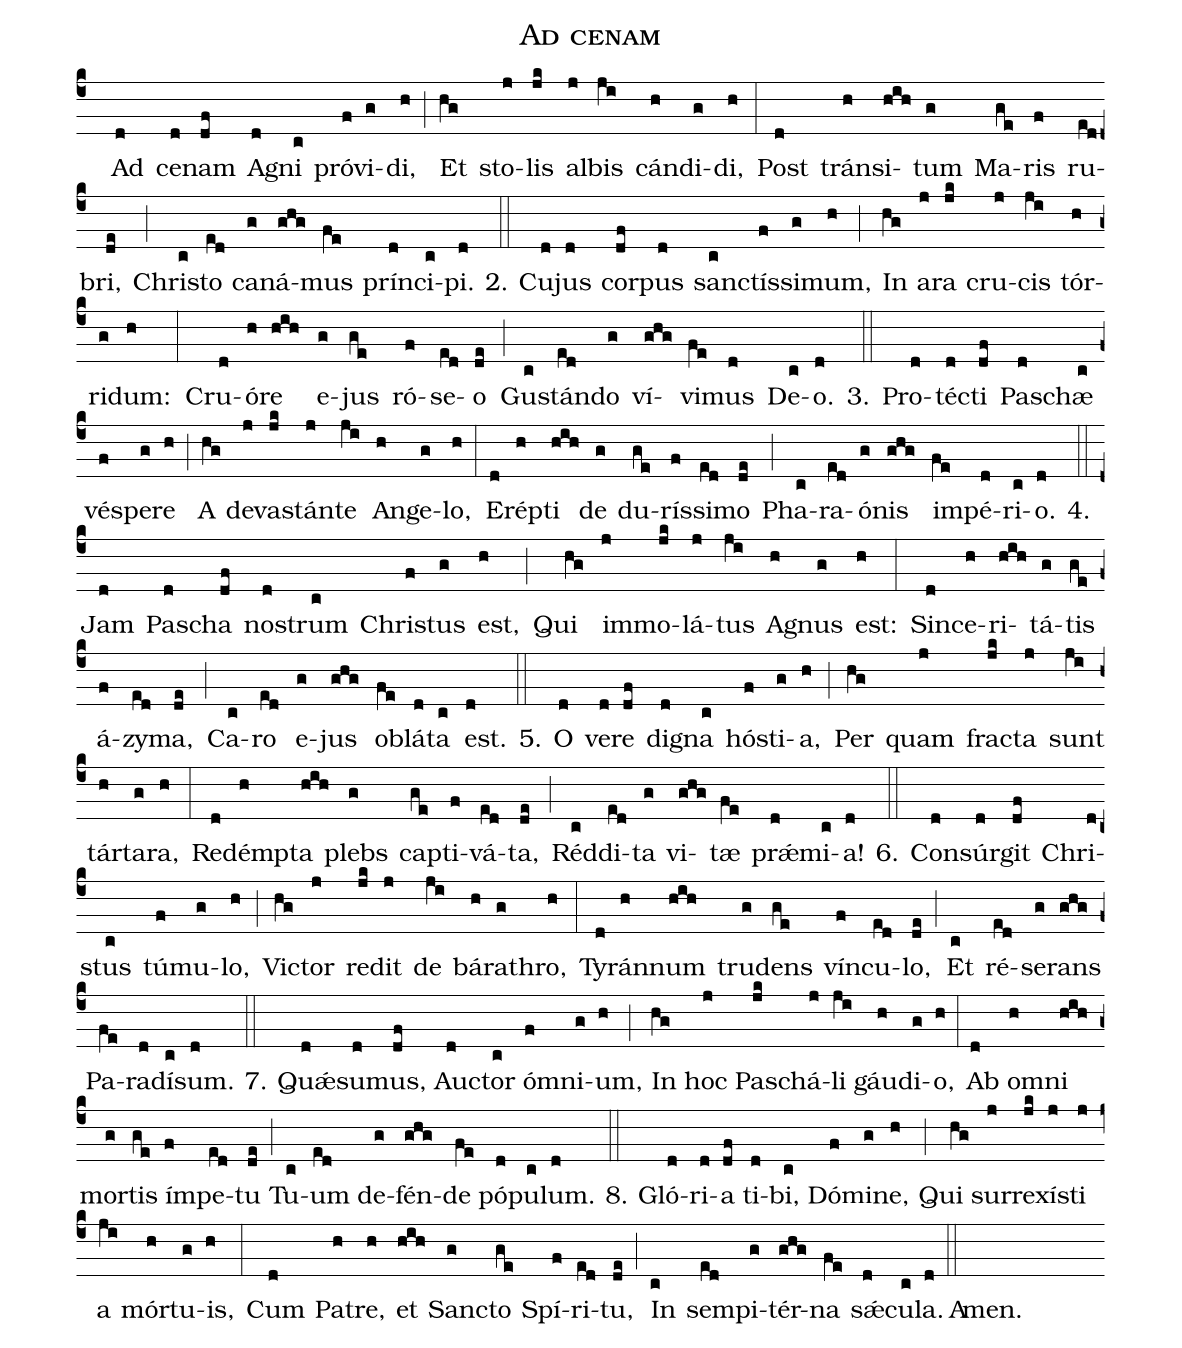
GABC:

name:Ad cenam;
office-part:Hymnus;
mode:1;
%%
(c4) () Ad(d) ce(d)nam(df) A(d)gni(c) pró(f)vi(g)di,(h) (;) Et(hg) sto(j)lis(jk) al(j)bis(ji) cán(h)di(g)di,(h) (:) Post(d) trán(h)si(hih)tum(g) Ma(ge)ris(f) ru(ed)bri,(de) (;) Chri(c)sto(ed) ca(g)ná(ghg)mus(fe) prín(d)ci(c)pi.(d) 2.(::) Cu(d)jus(d) cor(df)pus(d) san(c)ctís(f)si(g)mum,(h) (;) In(hg) a(j)ra(jk) cru(j)cis(ji) tór(h)ri(g)dum:(h) (:) Cru(d)ó(h)re(hih) e(g)jus(ge) ró(f)se(ed)o(de) (;) Gu(c)stán(ed)do(g) ví(ghg)vi(fe)mus(d) De(c)o.(d) 3.(::) Pro(d)té(d)cti(df) Pa(d)schæ(c) vé(f)spe(g)re(h) (;) A(hg) de(j)va(jk)stán(j)te(ji) An(h)ge(g)lo,(h) (:) E(d)rép(h)ti(hih) de(g) du(ge)rís(f)si(ed)mo(de) (;) Pha(c)ra(ed)ó(g)nis(ghg) im(fe)pé(d)ri(c)o.(d) 4.(::) Jam(d) Pa(d)scha(df) no(d)strum(c) Chri(f)stus(g) est,(h) (;) Qui(hg) im(j)mo(jk)lá(j)tus(ji) A(h)gnus(g) est:(h) (:) Sin(d)ce(h)ri(hih)tá(g)tis(ge) á(f)zy(ed)ma,(de) (;) Ca(c)ro(ed) e(g)jus(ghg) o(fe)blá(d)ta(c) est.(d) 5.(::) O(d) ve(d)re(df) di(d)gna(c) hó(f)sti(g)a,(h) (;) Per(hg) quam(j) fra(jk)cta(j) sunt(ji) tár(h)ta(g)ra,(h) (:) Re(d)démp(h)ta(hih) plebs(g) cap(ge)ti(f)vá(ed)ta,(de) (;) Réd(c)di(ed)ta(g) vi(ghg)tæ(fe) pr<sp>'ae</sp>(d)mi(c)a!(d) 6.(::) Con(d)súr(d)git(df) Chri(d)stus(c) tú(f)mu(g)lo,(h) (;) Vi(hg)ctor(j) re(jk)dit(j) de(ji) bá(h)rath(g)ro,(h) (:) Ty(d)rán(h)num(hih) tru(g)dens(ge) vín(f)cu(ed)lo,(de) (;) Et(c) ré(ed)se(g)rans(ghg) Pa(fe)ra(d)dí(c)sum.(d) 7.(::) Qu<sp>'ae</sp>(d)su(d)mus,(df) Au(d)ctor(c) ó(f)mni(g)um,(h) (;) In(hg) hoc(j) Pa(jk)schá(j)li(ji) gáu(h)di(g)o,(h) (:) Ab(d) o(h)mni(hih) mor(g)tis(ge) ím(f)pe(ed)tu(de) (;) Tu(c)um(ed) de(g)fén(ghg)de(fe) pó(d)pu(c)lum.(d) 8.(::) Gló(d)ri(d)a(df) ti(d)bi,(c) Dó(f)mi(g)ne,(h) (;) Qui(hg) sur(j)re(jk)xí(j)sti(j) a(ji) mór(h)tu(g)is,(h) (:) Cum(d) Pa(h)tre,(h) et(hih) San(g)cto(ge) Spí(f)ri(ed)tu,(de) (;) In(c) sem(ed)pi(g)tér(ghg)na(fe) s<sp>'ae</sp>(d)cu(c)la.(d) (::) A()men.() ()
